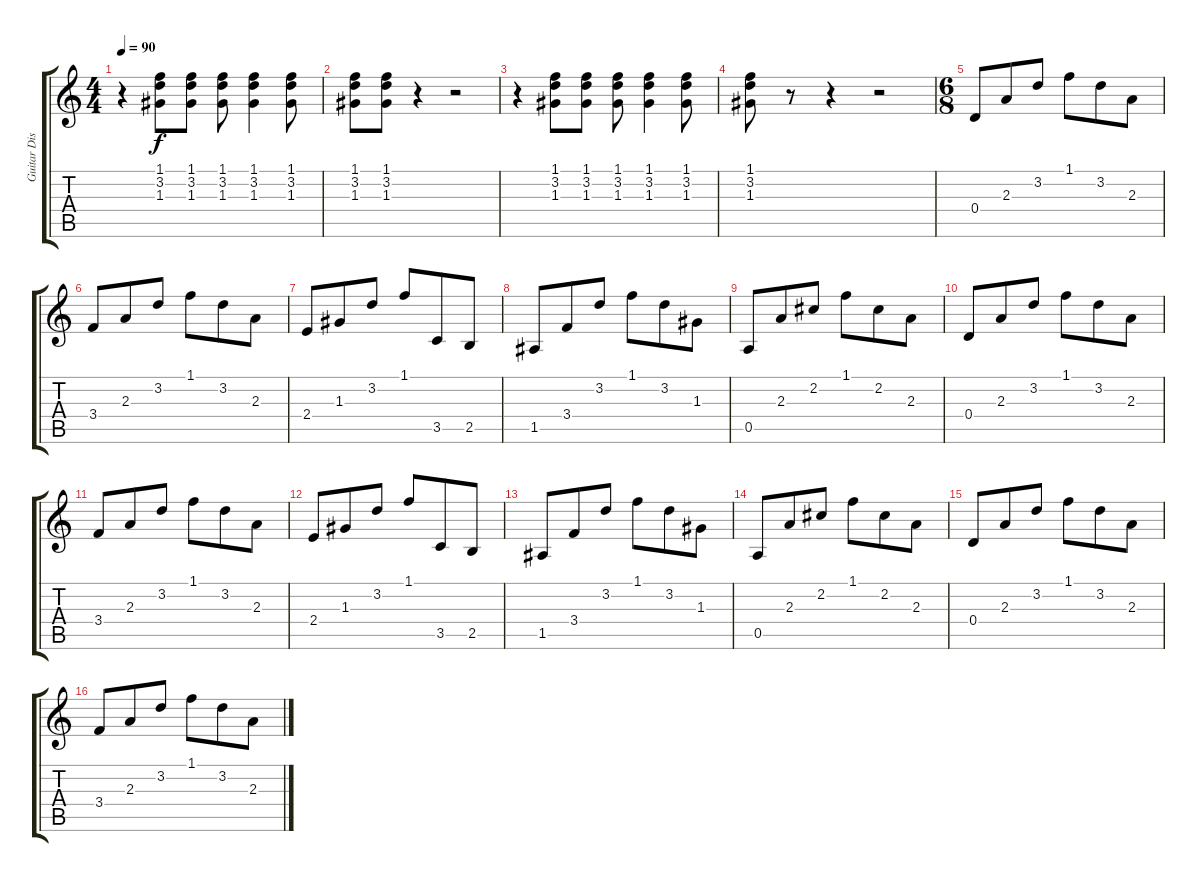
\track ("Guitar Dist" "Guitar Dis") {instrument distortionguitar}
\staff {score tabs}
\tuning (E4 B3 G3 D3 A2 E2) {hide}
\ts (4 4)
\tempo 90
\clef g2
\ks c
r.4{dy f} (1.1 3.2 1.3).8 (1.1 3.2 1.3).8 (1.1 3.2 1.3).8 (1.1 3.2 1.3).4 (1.1 3.2 1.3).8 |
(1.1 3.2 1.3).8 (1.1 3.2 1.3).8 r.4 r.2 |
r.4 (1.1 3.2 1.3).8 (1.1 3.2 1.3).8 (1.1 3.2 1.3).8 (1.1 3.2 1.3).4 (1.1 3.2 1.3).8 |
(1.1 3.2 1.3).8 r.8 r.4 r.2 |
\ts (6 8)
0.4.8 2.3.8 3.2.8 1.1.8 3.2.8 2.3.8 |
3.4.8 2.3.8 3.2.8 1.1.8 3.2.8 2.3.8 |
2.4.8 1.3.8 3.2.8 1.1.8 3.5.8 2.5.8 |
1.5.8 3.4.8 3.2.8 1.1.8 3.2.8 1.3.8 |
0.5.8 2.3.8 2.2.8 1.1.8 2.2.8 2.3.8 |
0.4.8 2.3.8 3.2.8 1.1.8 3.2.8 2.3.8 |
3.4.8 2.3.8 3.2.8 1.1.8 3.2.8 2.3.8 |
2.4.8 1.3.8 3.2.8 1.1.8 3.5.8 2.5.8 |
1.5.8 3.4.8 3.2.8 1.1.8 3.2.8 1.3.8 |
0.5.8 2.3.8 2.2.8 1.1.8 2.2.8 2.3.8 |
0.4.8 2.3.8 3.2.8 1.1.8 3.2.8 2.3.8 |
3.4.8 2.3.8 3.2.8 1.1.8 3.2.8 2.3.8
